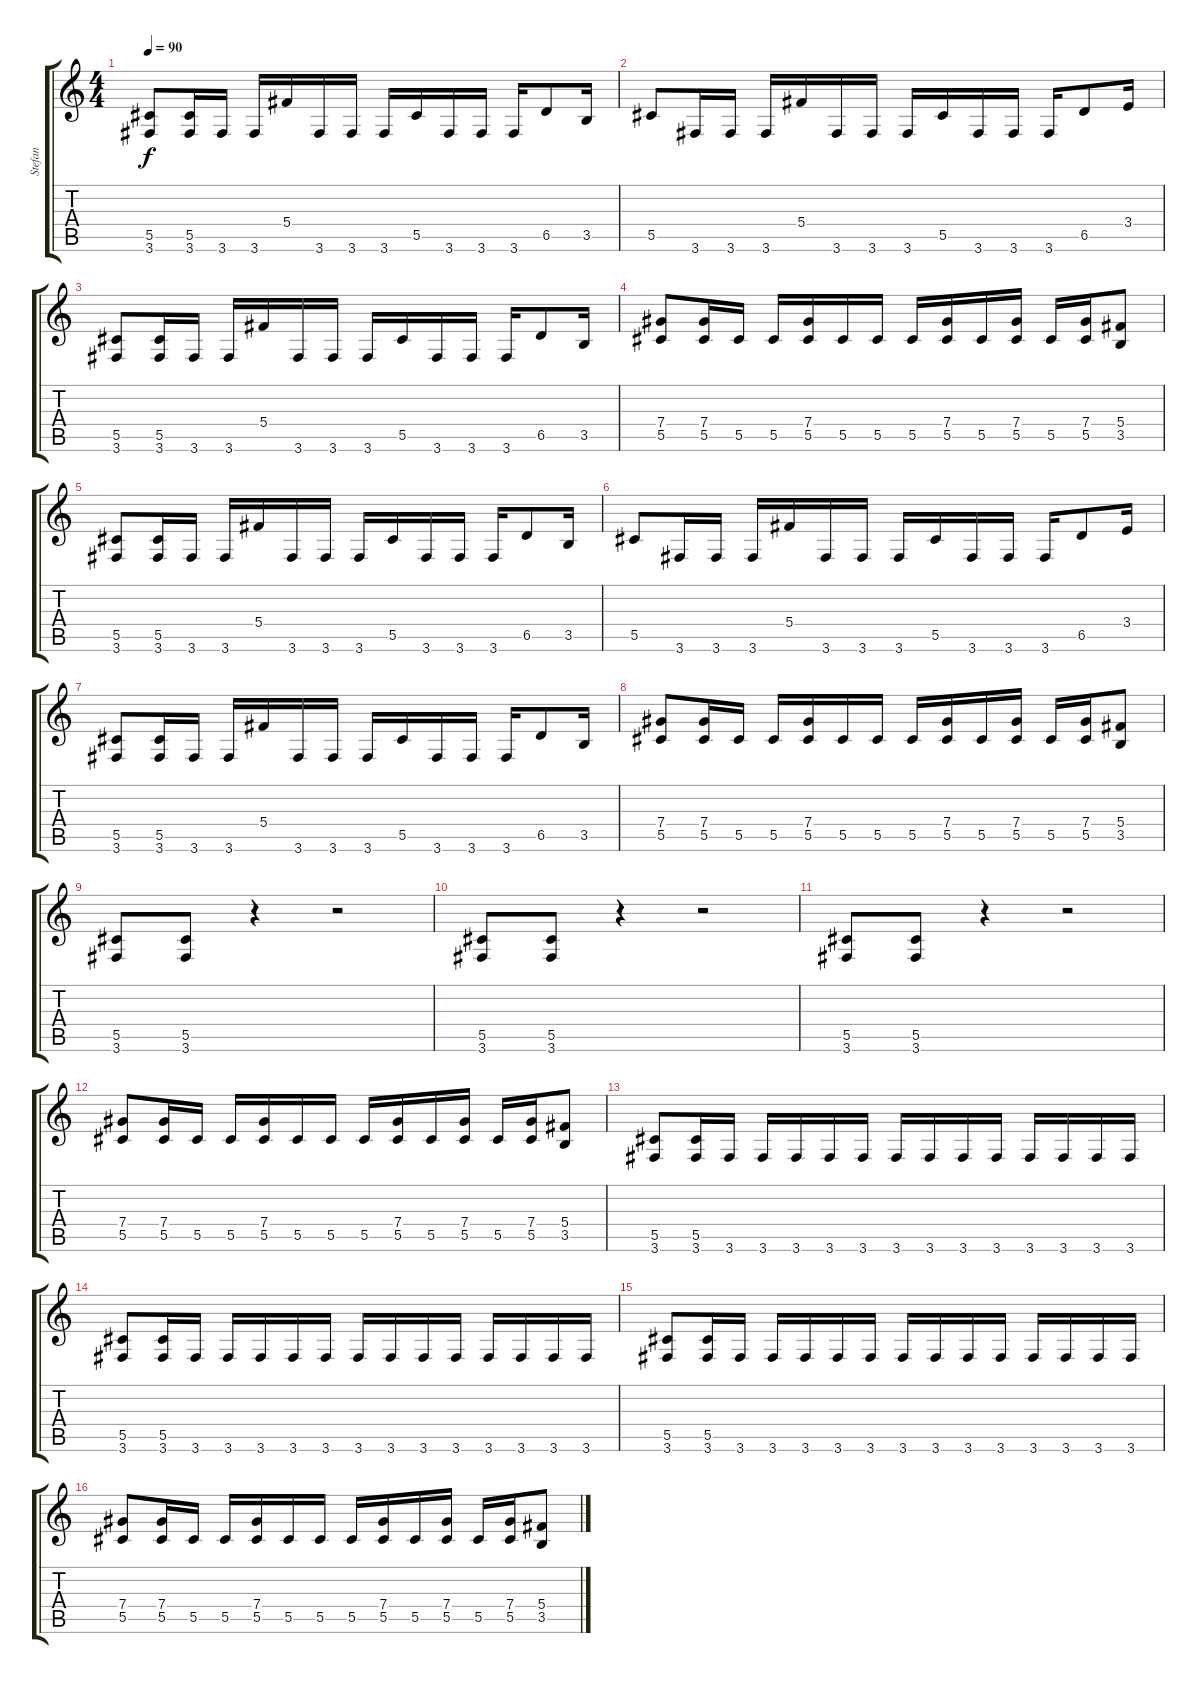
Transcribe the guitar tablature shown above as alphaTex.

\track ("Stefan" "Stefan") {instrument distortionguitar}
\staff {score tabs}
\tuning (Eb4 Bb3 Gb3 Db3 Ab2 Eb2) {hide}
\ts (4 4)
\tempo 90
\clef g2
\ks c
(5.5 3.6).8{dy f instrument distortionguitar} (5.5 3.6).16 3.6.16 3.6.16 5.4.16 3.6.16 3.6.16 3.6.16 5.5.16 3.6.16 3.6.16 3.6.16 6.5.8 3.5.16 |
5.5.8 3.6.16 3.6.16 3.6.16 5.4.16 3.6.16 3.6.16 3.6.16 5.5.16 3.6.16 3.6.16 3.6.16 6.5.8 3.4.16 |
(5.5 3.6).8 (5.5 3.6).16 3.6.16 3.6.16 5.4.16 3.6.16 3.6.16 3.6.16 5.5.16 3.6.16 3.6.16 3.6.16 6.5.8 3.5.16 |
(7.4 5.5).8 (7.4 5.5).16 5.5.16 5.5.16 (7.4 5.5).16 5.5.16 5.5.16 5.5.16 (7.4 5.5).16 5.5.16 (7.4 5.5).16 5.5.16 (7.4 5.5).16 (5.4 3.5).8 |
(5.5 3.6).8 (5.5 3.6).16 3.6.16 3.6.16 5.4.16 3.6.16 3.6.16 3.6.16 5.5.16 3.6.16 3.6.16 3.6.16 6.5.8 3.5.16 |
5.5.8 3.6.16 3.6.16 3.6.16 5.4.16 3.6.16 3.6.16 3.6.16 5.5.16 3.6.16 3.6.16 3.6.16 6.5.8 3.4.16 |
(5.5 3.6).8 (5.5 3.6).16 3.6.16 3.6.16 5.4.16 3.6.16 3.6.16 3.6.16 5.5.16 3.6.16 3.6.16 3.6.16 6.5.8 3.5.16 |
(7.4 5.5).8 (7.4 5.5).16 5.5.16 5.5.16 (7.4 5.5).16 5.5.16 5.5.16 5.5.16 (7.4 5.5).16 5.5.16 (7.4 5.5).16 5.5.16 (7.4 5.5).16 (5.4 3.5).8 |
(5.5 3.6).8 (5.5 3.6).8 r.4 r.2 |
(5.5 3.6).8 (5.5 3.6).8 r.4 r.2 |
(5.5 3.6).8 (5.5 3.6).8 r.4 r.2 |
(7.4 5.5).8 (7.4 5.5).16 5.5.16 5.5.16 (7.4 5.5).16 5.5.16 5.5.16 5.5.16 (7.4 5.5).16 5.5.16 (7.4 5.5).16 5.5.16 (7.4 5.5).16 (5.4 3.5).8 |
(5.5 3.6).8 (5.5 3.6).16 3.6.16 3.6.16 3.6.16 3.6.16 3.6.16 3.6.16 3.6.16 3.6.16 3.6.16 3.6.16 3.6.16 3.6.16 3.6.16 |
(5.5 3.6).8 (5.5 3.6).16 3.6.16 3.6.16 3.6.16 3.6.16 3.6.16 3.6.16 3.6.16 3.6.16 3.6.16 3.6.16 3.6.16 3.6.16 3.6.16 |
(5.5 3.6).8 (5.5 3.6).16 3.6.16 3.6.16 3.6.16 3.6.16 3.6.16 3.6.16 3.6.16 3.6.16 3.6.16 3.6.16 3.6.16 3.6.16 3.6.16 |
(7.4 5.5).8 (7.4 5.5).16 5.5.16 5.5.16 (7.4 5.5).16 5.5.16 5.5.16 5.5.16 (7.4 5.5).16 5.5.16 (7.4 5.5).16 5.5.16 (7.4 5.5).16 (5.4 3.5).8
